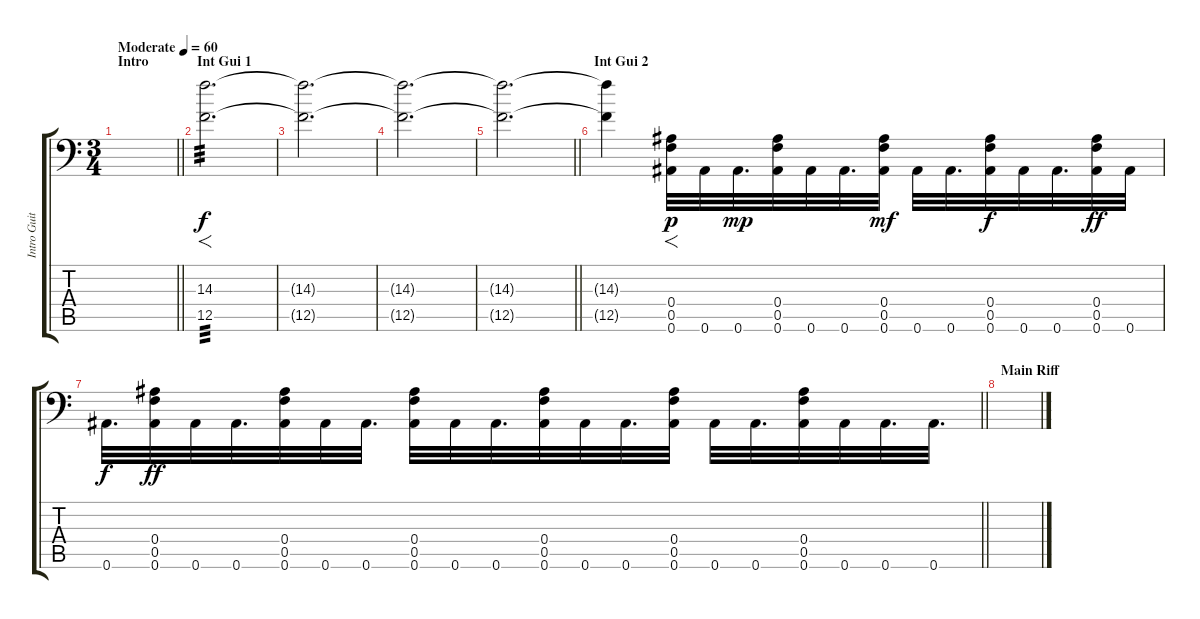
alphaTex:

\track ("Intro Guitar" "Intro Guit") {instrument distortionguitar}
\staff {score tabs}
\tuning (C4 G3 Eb3 Bb2 F2 Bb1) {hide}
\ts (3 4)
\section ("" "Intro")
\tempo (60 "Moderate")
\clef f4
\barLineRight lightlight
\ks c
|
\section ("" "Int Gui 1")
(14.3 12.5).2{f d tp 3 volume 6} |
(14.3{t} 12.5{t}).2{d dy f} |
(14.3{t} 12.5{t}).2{d} |
\barLineRight lightlight
(14.3{t} 12.5{t}).2{d} |
\section ("" "Int Gui 2")
(14.3{t} 12.5{t}).4 (0.4 0.5 0.6).32{f dy p volume 13} 0.6.32 0.6.32{d dy mp} (0.4 0.5 0.6).32 0.6.32 0.6.32{d} (0.4 0.5 0.6).32{dy mf} 0.6.32 0.6.32{d} (0.4 0.5 0.6).32{dy f} 0.6.32 0.6.32{d} (0.4 0.5 0.6).32{dy ff} 0.6.32 |
\barLineRight lightlight
0.6.32{d dy f} (0.4 0.5 0.6).32{dy ff} 0.6.32 0.6.32{d} (0.4 0.5 0.6).32 0.6.32 0.6.32{d} (0.4 0.5 0.6).32 0.6.32 0.6.32{d} (0.4 0.5 0.6).32 0.6.32 0.6.32{d} (0.4 0.5 0.6).32 0.6.32 0.6.32{d} (0.4 0.5 0.6).32 0.6.32 0.6.32{d} 0.6.32{d} |
\section ("" "Main Riff")
